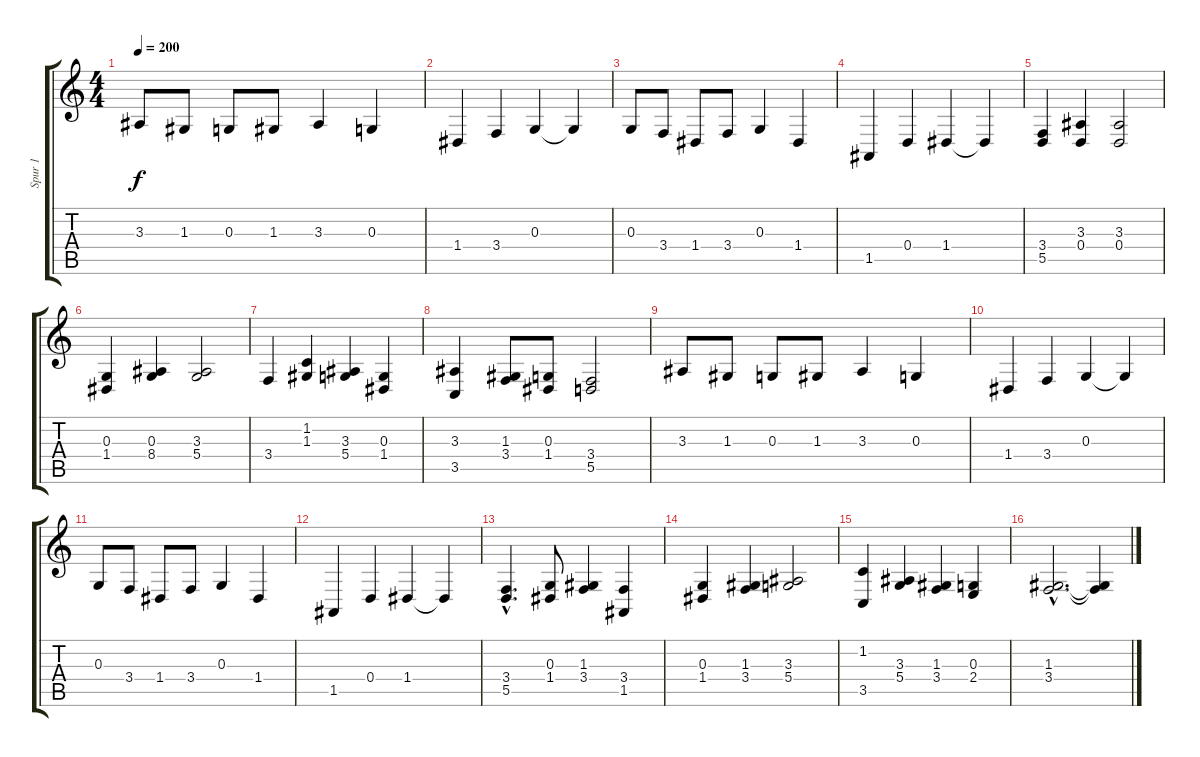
\track ("Spur 1" "Spur 1") {instrument brightacousticpiano}
\staff {score tabs}
\tuning (E4 B3 G3 D3 A2 E2) {hide}
\ts (4 4)
\tempo 200
\clef g2
\ks c
3.3.8{dy f instrument brightacousticpiano} 1.3.8 0.3.8 1.3.8 3.3.4 0.3.4 |
1.4.4 3.4.4 0.3.4 0.3{t}.4 |
0.3.8 3.4.8 1.4.8 3.4.8 0.3.4 1.4.4 |
1.5.4 0.4.4 1.4.4 1.4{t}.4 |
(3.4 5.5).4 (3.3 0.4).4 (3.3 0.4).2 |
(0.3 1.4).4 (0.3 8.4).4 (3.3 5.4).2 |
3.4.4 (1.2 1.3).4 (3.3 5.4).4 (0.3 1.4).4 |
(3.3 3.5).4 (1.3 3.4).8 (0.3 1.4).8 (3.4 5.5).2 |
3.3.8 1.3.8 0.3.8 1.3.8 3.3.4 0.3.4 |
1.4.4 3.4.4 0.3.4 0.3{t}.4 |
0.3.8 3.4.8 1.4.8 3.4.8 0.3.4 1.4.4 |
1.5.4 0.4.4 1.4.4 1.4{t}.4 |
(3.4{hac} 5.5{hac}).4{d} (0.3 1.4).8 (1.3 3.4).4 (3.4 1.5).4 |
(0.3 1.4).4 (1.3 3.4).4 (3.3 5.4).2 |
(1.2 3.5).4 (3.3 5.4).4 (1.3 3.4).4 (0.3 2.4).4 |
(1.3{hac} 3.4{hac}).2{d} (1.3{t} 3.4{t}).4
